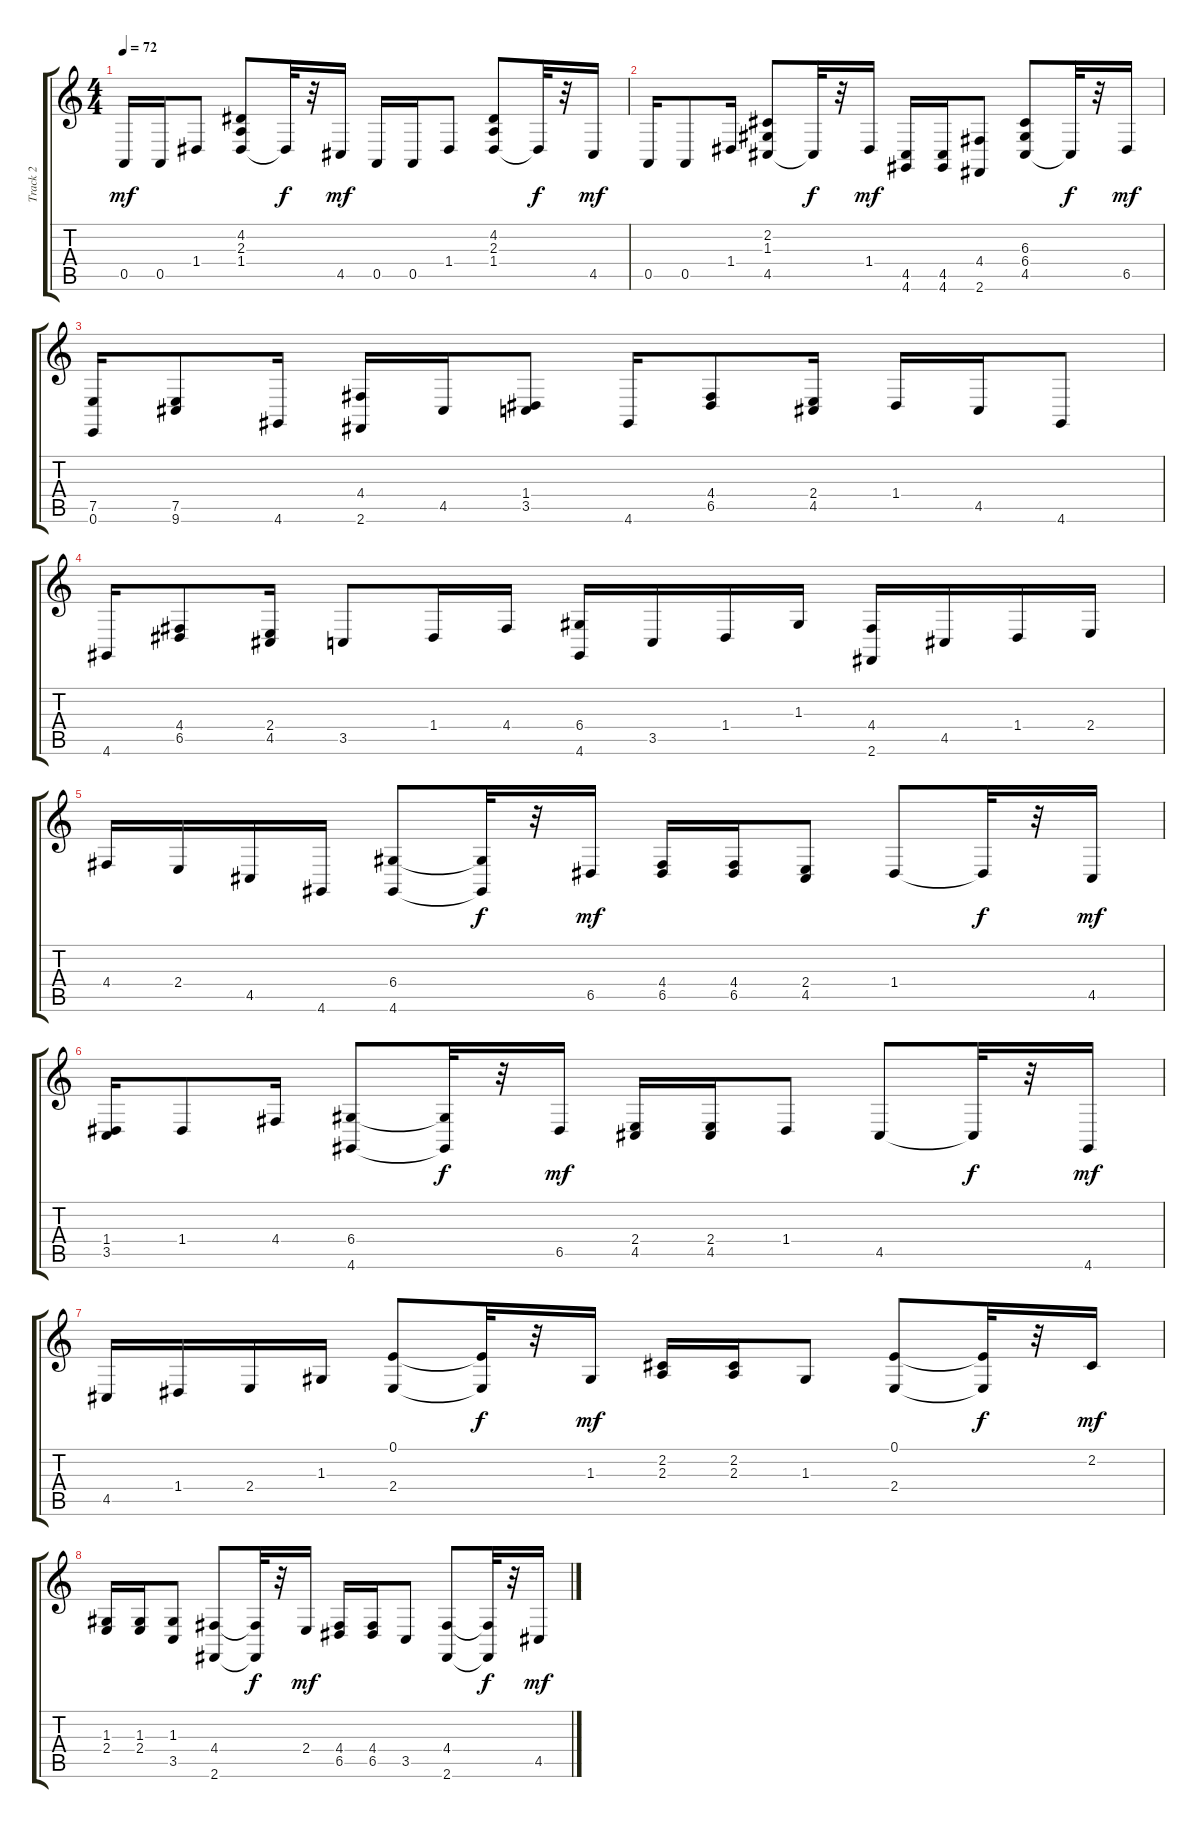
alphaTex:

\track ("Track 2" "Track 2") {instrument acousticgrandpiano}
\staff {score tabs}
\tuning (E4 B3 G3 D3 A2 E2) {hide}
\ts (4 4)
\tempo 72
\clef g2
\ks c
0.5.16{dy mf} 0.5.16 1.4.8 (4.2 2.3 1.4).8 1.4{t}.32{dy f} r.32 4.5.16{dy mf} 0.5.16 0.5.16 1.4.8 (4.2 2.3 1.4).8 1.4{t}.32{dy f} r.32 4.5.16{dy mf} |
0.5.16 0.5.8 1.4.16 (2.2 1.3 4.5).8 4.5{t}.32{dy f} r.32 1.4.16{dy mf} (4.5 4.6).16 (4.5 4.6).16 (4.4 2.6).8 (6.3 6.4 4.5).8 4.5{t}.32{dy f} r.32 6.5.16{dy mf} |
(7.5 0.6).16 (7.5 9.6).8 4.6.16 (4.4 2.6).16 4.5.16 (1.4 3.5).8 4.6.16 (4.4 6.5).8 (2.4 4.5).16 1.4.16 4.5.16 4.6.8 |
4.6.16 (4.4 6.5).8 (2.4 4.5).16 3.5.8 1.4.16 4.4.16 (6.4 4.6).16 3.5.16 1.4.16 1.3.16 (4.4 2.6).16 4.5.16 1.4.16 2.4.16 |
4.4.16 2.4.16 4.5.16 4.6.16 (6.4 4.6).8 (6.4{t} 4.6{t}).32{dy f} r.32 6.5.16{dy mf} (4.4 6.5).16 (4.4 6.5).16 (2.4 4.5).8 1.4.8 1.4{t}.32{dy f} r.32 4.5.16{dy mf} |
(1.4 3.5).16 1.4.8 4.4.16 (6.4 4.6).8 (6.4{t} 4.6{t}).32{dy f} r.32 6.5.16{dy mf} (2.4 4.5).16 (2.4 4.5).16 1.4.8 4.5.8 4.5{t}.32{dy f} r.32 4.6.16{dy mf} |
4.5.16 1.4.16 2.4.16 1.3.16 (0.1 2.4).8 (0.1{t} 2.4{t}).32{dy f} r.32 1.3.16{dy mf} (2.2 2.3).16 (2.2 2.3).16 1.3.8 (0.1 2.4).8 (0.1{t} 2.4{t}).32{dy f} r.32 2.2.16{dy mf} |
(1.3 2.4).16 (1.3 2.4).16 (1.3 3.5).8 (4.4 2.6).8 (4.4{t} 2.6{t}).32{dy f} r.32 2.4.16{dy mf} (4.4 6.5).16 (4.4 6.5).16 3.5.8 (4.4 2.6).8 (4.4{t} 2.6{t}).32{dy f} r.32 4.5.16{dy mf}
